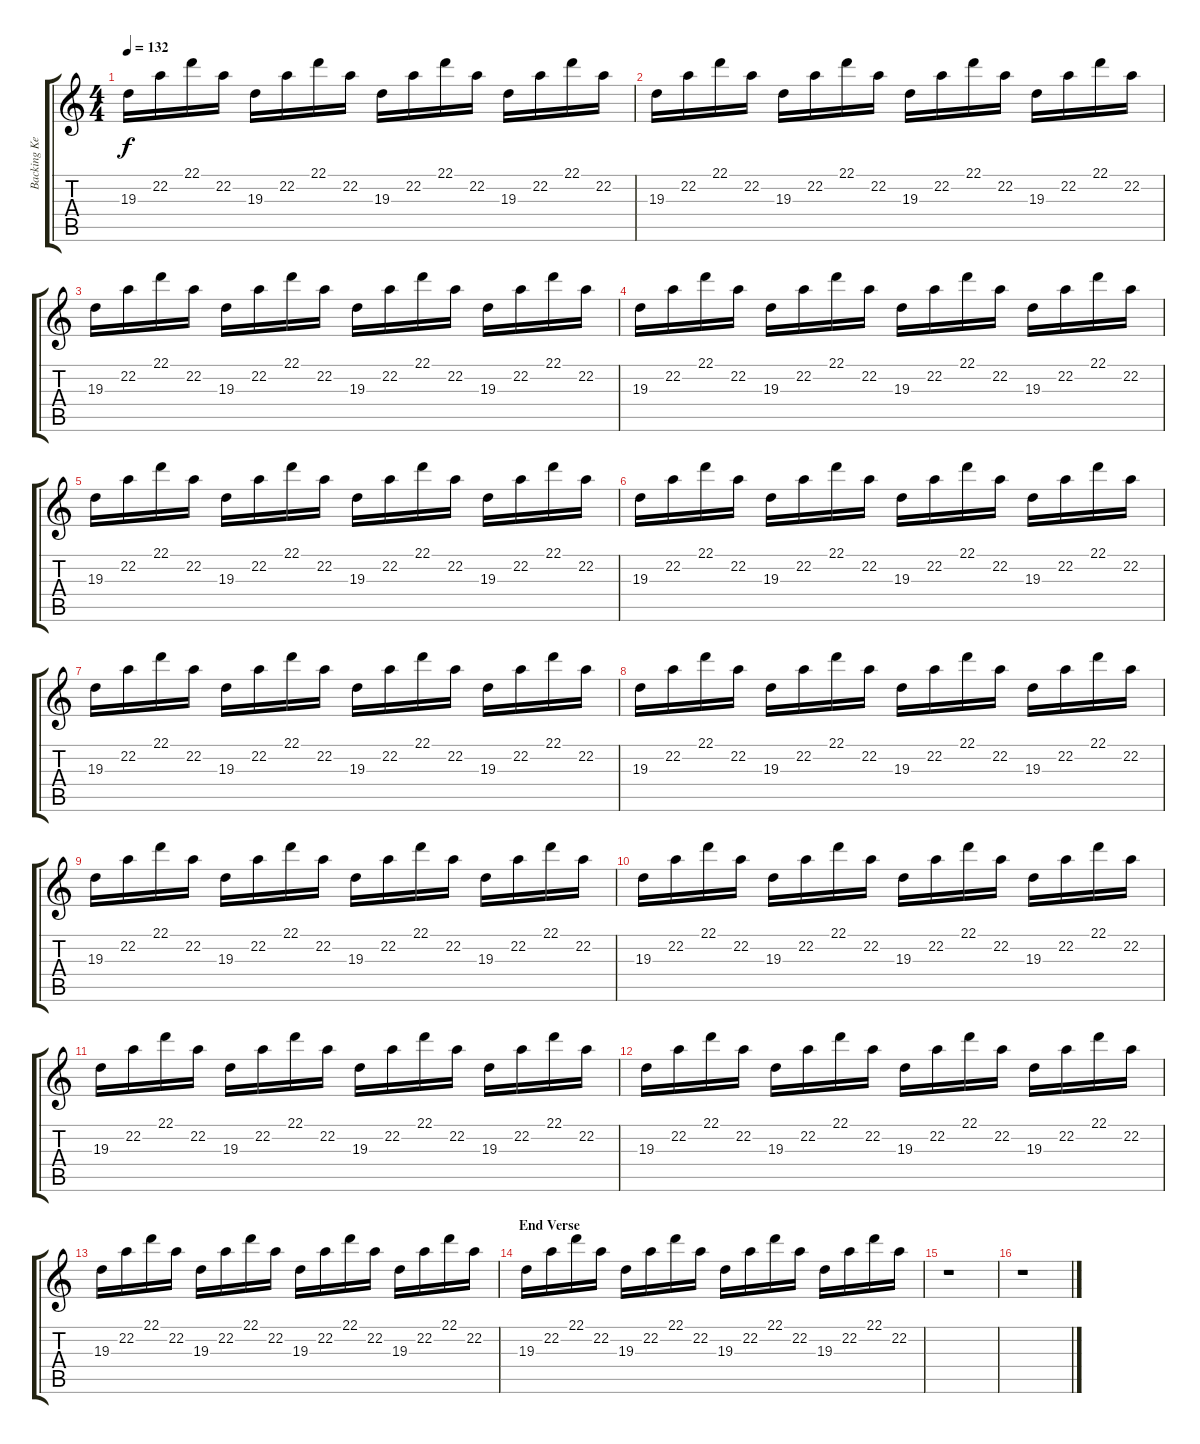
\track ("Backing Keyboards" "Backing Ke") {instrument harpsichord}
\staff {score tabs}
\tuning (E4 B3 G3 D3 A2 E2) {hide}
\ts (4 4)
\tempo 132
\clef g2
\ks c
19.3.16{dy f} 22.2.16 22.1.16 22.2.16 19.3.16 22.2.16 22.1.16 22.2.16 19.3.16 22.2.16 22.1.16 22.2.16 19.3.16 22.2.16 22.1.16 22.2.16 |
19.3.16 22.2.16 22.1.16 22.2.16 19.3.16 22.2.16 22.1.16 22.2.16 19.3.16 22.2.16 22.1.16 22.2.16 19.3.16 22.2.16 22.1.16 22.2.16 |
19.3.16 22.2.16 22.1.16 22.2.16 19.3.16 22.2.16 22.1.16 22.2.16 19.3.16 22.2.16 22.1.16 22.2.16 19.3.16 22.2.16 22.1.16 22.2.16 |
19.3.16 22.2.16 22.1.16 22.2.16 19.3.16 22.2.16 22.1.16 22.2.16 19.3.16 22.2.16 22.1.16 22.2.16 19.3.16 22.2.16 22.1.16 22.2.16 |
19.3.16 22.2.16 22.1.16 22.2.16 19.3.16 22.2.16 22.1.16 22.2.16 19.3.16 22.2.16 22.1.16 22.2.16 19.3.16 22.2.16 22.1.16 22.2.16 |
19.3.16 22.2.16 22.1.16 22.2.16 19.3.16 22.2.16 22.1.16 22.2.16 19.3.16 22.2.16 22.1.16 22.2.16 19.3.16 22.2.16 22.1.16 22.2.16 |
19.3.16 22.2.16 22.1.16 22.2.16 19.3.16 22.2.16 22.1.16 22.2.16 19.3.16 22.2.16 22.1.16 22.2.16 19.3.16 22.2.16 22.1.16 22.2.16 |
19.3.16 22.2.16 22.1.16 22.2.16 19.3.16 22.2.16 22.1.16 22.2.16 19.3.16 22.2.16 22.1.16 22.2.16 19.3.16 22.2.16 22.1.16 22.2.16 |
19.3.16 22.2.16 22.1.16 22.2.16 19.3.16 22.2.16 22.1.16 22.2.16 19.3.16 22.2.16 22.1.16 22.2.16 19.3.16 22.2.16 22.1.16 22.2.16 |
19.3.16 22.2.16 22.1.16 22.2.16 19.3.16 22.2.16 22.1.16 22.2.16 19.3.16 22.2.16 22.1.16 22.2.16 19.3.16 22.2.16 22.1.16 22.2.16 |
19.3.16 22.2.16 22.1.16 22.2.16 19.3.16 22.2.16 22.1.16 22.2.16 19.3.16 22.2.16 22.1.16 22.2.16 19.3.16 22.2.16 22.1.16 22.2.16 |
19.3.16 22.2.16 22.1.16 22.2.16 19.3.16 22.2.16 22.1.16 22.2.16 19.3.16 22.2.16 22.1.16 22.2.16 19.3.16 22.2.16 22.1.16 22.2.16 |
19.3.16 22.2.16 22.1.16 22.2.16 19.3.16 22.2.16 22.1.16 22.2.16 19.3.16 22.2.16 22.1.16 22.2.16 19.3.16 22.2.16 22.1.16 22.2.16 |
\section ("" "End Verse")
19.3.16 22.2.16 22.1.16 22.2.16 19.3.16 22.2.16 22.1.16 22.2.16 19.3.16 22.2.16 22.1.16 22.2.16 19.3.16 22.2.16 22.1.16 22.2.16 |
r.1{volume 13} |
r.1
